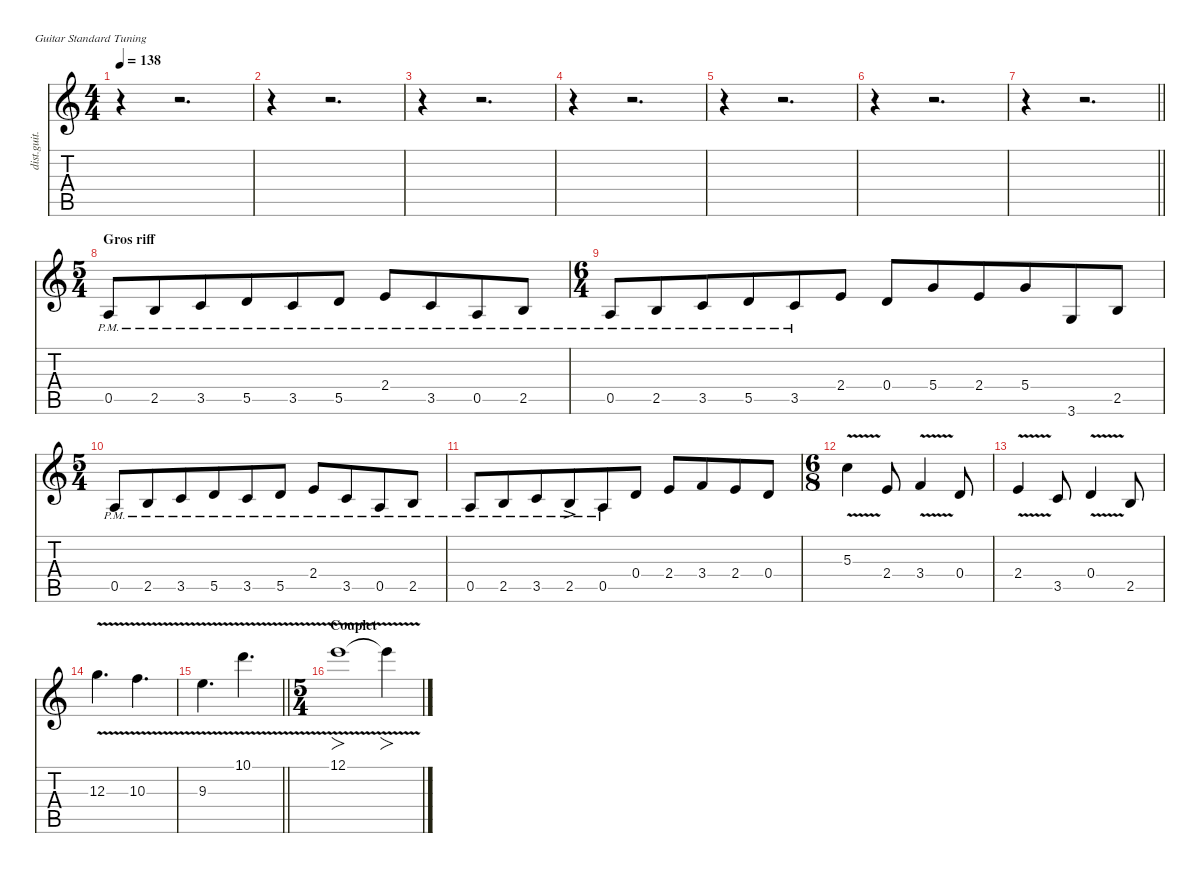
\defaultSystemsLayout 4
\hideDynamics
\bracketExtendMode nobrackets
\track ("Sylvain" "dist.guit.") {instrument distortionguitar}
\staff {score tabs}
\tuning (E4 B3 G3 D3 A2 E2)
\ts (4 4)
\tempo 138
\clef g2
\ks aminor
r.4{dy mf} r.2{d} |
r.4 r.2{d} |
r.4 r.2{d} |
r.4 r.2{d} |
r.4 r.2{d} |
r.4 r.2{d} |
\barLineRight lightlight
r.4 r.2{d} |
\ts (5 4)
\beaming (8 6 4)
\section ("" "Gros riff")
0.5{pm}.8{dy f} 2.5{pm}.8 3.5{pm}.8 5.5{pm}.8 3.5{pm}.8 5.5{pm}.8 2.4{pm}.8 3.5{pm}.8 0.5{pm}.8 2.5{pm}.8 |
\ts (6 4)
\beaming (8 6 6)
0.5{pm}.8 2.5{pm}.8 3.5{pm}.8 5.5{pm}.8 3.5{pm}.8 2.4.8 0.4.8 5.4.8 2.4.8 5.4.8 3.6.8 2.5.8 |
\ts (5 4)
\beaming (8 6 4)
0.5{pm}.8 2.5{pm}.8 3.5{pm}.8 5.5{pm}.8 3.5{pm}.8 5.5{pm}.8 2.4{pm}.8 3.5{pm}.8 0.5{pm}.8 2.5{pm}.8 |
0.5{pm}.8 2.5{pm}.8 3.5{pm}.8 2.5{ac pm}.8{dy ff} 0.5{pm}.8{dy f} 0.4.8 2.4.8 3.4.8 2.4.8 0.4.8 |
\ts (6 8)
\beaming (8 3 3)
5.3{v}.4 2.4.8 3.4{v}.4 0.4.8 |
2.4{v}.4 3.5.8 0.4{v}.4 2.5.8 |
12.3{v}.4{d} 10.3{v}.4{d} |
\barLineRight lightlight
9.3{v}.4{d} 10.1{v}.4{d} |
\ts (5 4)
\beaming (8 6 4)
\section ("" "Couplet")
12.1{v}.1{fo} 12.1{t}.4{fo}
